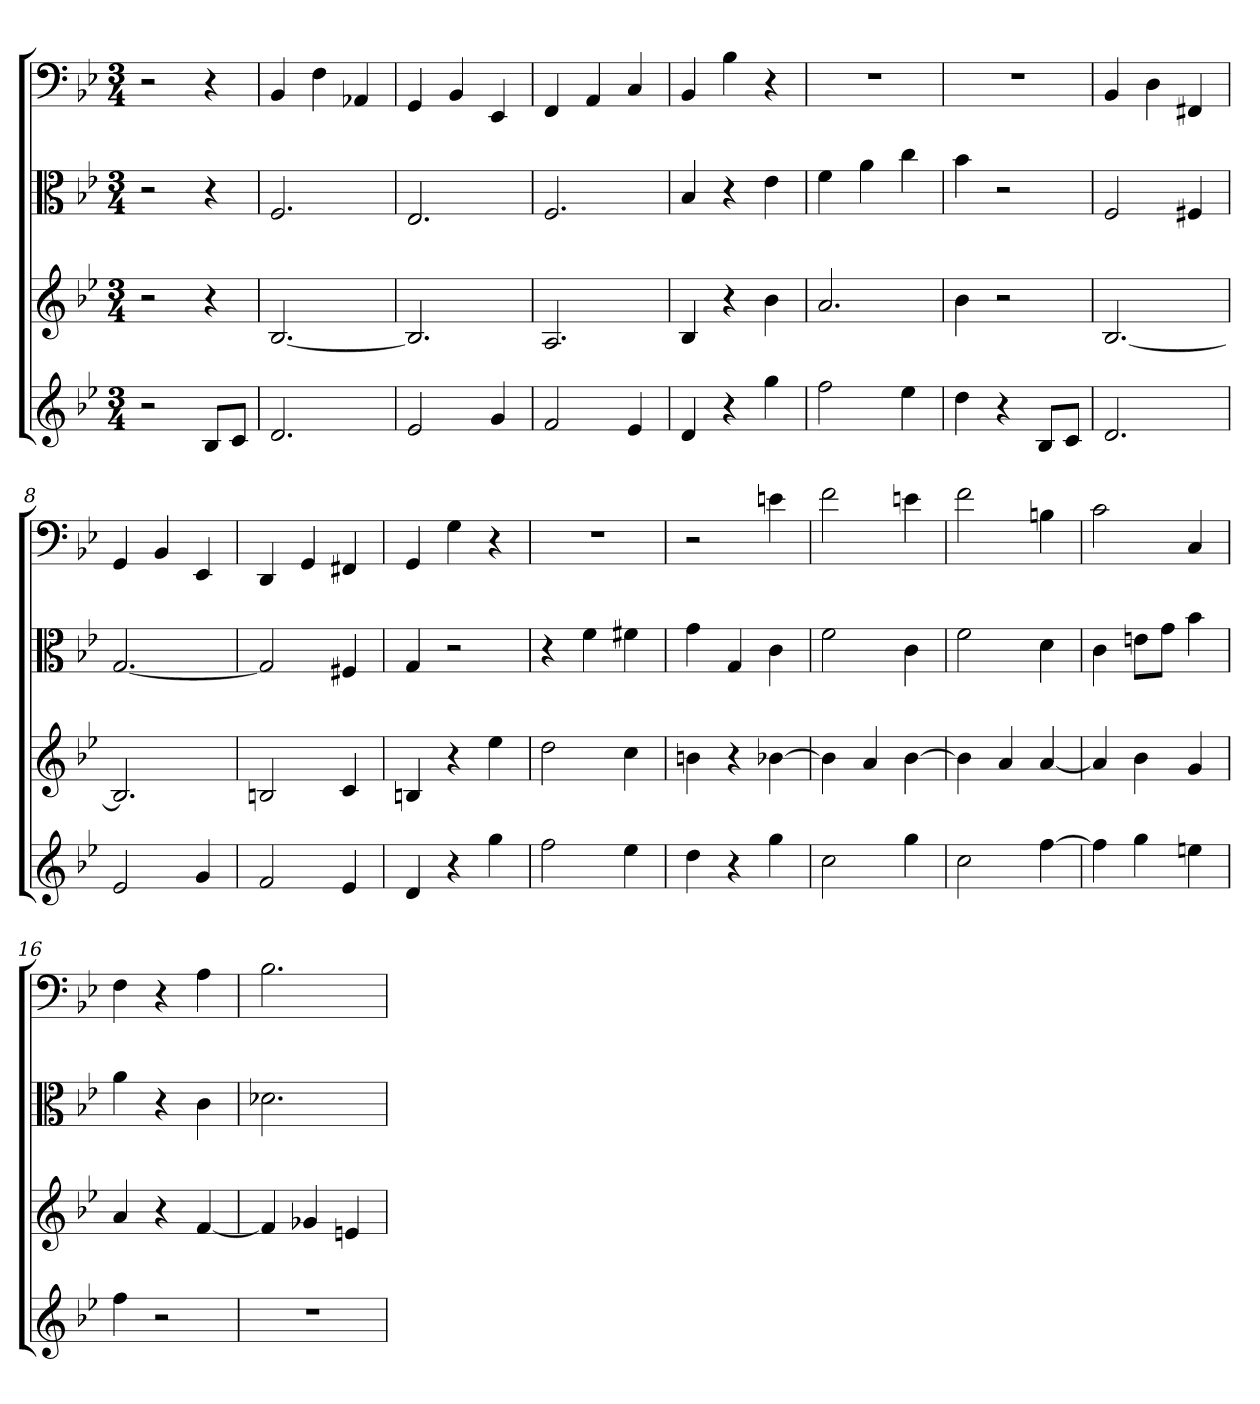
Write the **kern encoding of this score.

**kern	**kern	**kern	**kern
*part4	*part3	*part2	*part1
*staff4	*staff3	*staff2	*staff1
*	*	*clefC3	*clefF4
*k[b-e-]	*k[b-e-]	*k[b-e-]	*k[b-e-]
*B-:	*B-:	*B-:	*B-:
*M3/4	*M3/4	*M3/4	*M3/4
=	=	=	=
2r	2r	2r	2r
8B-L	4r	4r	4r
8cJ	.	.	.
=1	=1	=1	=1
2.d	[2.B-	2.F	4BB-
.	.	.	4F
.	.	.	4AA-X
=2	=2	=2	=2
2e-	2.B-]	2.E-	4GG
.	.	.	4BB-
4g	.	.	4EE-
=3	=3	=3	=3
2f	2.A	2.F	4FF
.	.	.	4AA
4e-	.	.	4C
=4	=4	=4	=4
4d	4B-	4B-	4BB-
4r	4r	4r	4B-
4gg	4b-	4e-	4r
=5	=5	=5	=5
2ff	2.a	4f	2.r
.	.	4a	.
4ee-	.	4cc	.
=6	=6	=6	=6
4dd	4b-	4b-	2.r
4r	2r	2r	.
8B-L	.	.	.
8cJ	.	.	.
=7	=7	=7	=7
2.d	[2.B-	2F	4BB-
.	.	.	4D
.	.	4F#X	4FF#X
=8	=8	=8	=8
2e-	2.B-]	[2.G	4GG
.	.	.	4BB-
4g	.	.	4EE-
=9	=9	=9	=9
2f	2Bn	2G]	4DD
.	.	.	4GG
4e-	4c	4F#X	4FF#X
=10	=10	=10	=10
4d	4Bn	4G	4GG
4r	4r	2r	4G
4gg	4ee-	.	4r
=11	=11	=11	=11
2ff	2dd	4r	2.r
.	.	4f	.
4ee-	4cc	4f#X	.
=12	=12	=12	=12
4dd	4bn	4g	2r
4r	4r	4G	.
4gg	[4b-X	4c	4en
=13	=13	=13	=13
2cc	4b-]	2f	2f
.	4a	.	.
4gg	[4b-	4c	4en
=14	=14	=14	=14
2cc	4b-]	2f	2f
.	4a	.	.
[4ff	[4a	4d	4Bn
=15	=15	=15	=15
4ff]	4a]	4c	2c
4gg	4b-	8en\L	.
.	.	8g\J	.
4een	4g	4b-	4C
=16	=16	=16	=16
4ff	4a	4a	4F
2r	4r	4r	4r
.	[4f	4c	4A
=17	=17	=17	=17
2.r	4f]	2.d-X	2.B-
.	4g-X	.	.
.	4en	.	.
=	=	=	=
*-	*-	*-	*-
